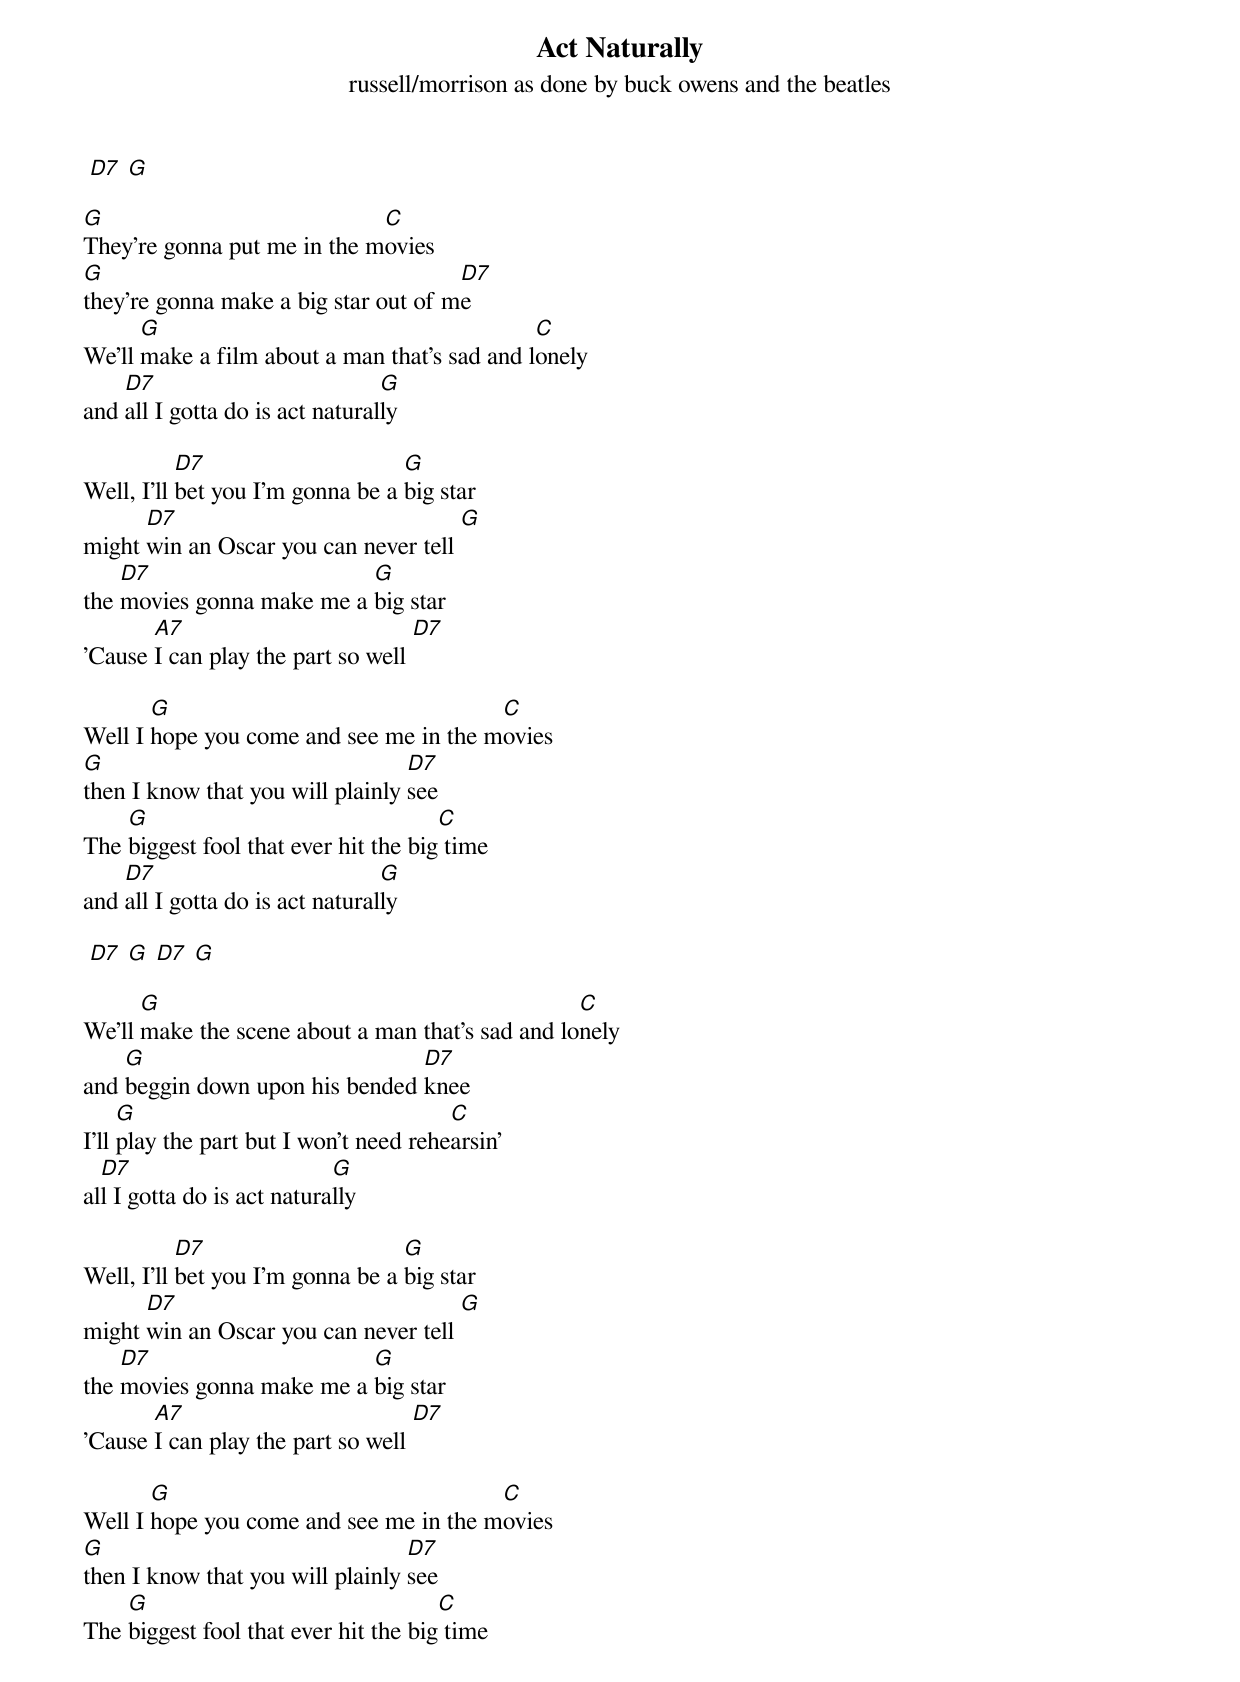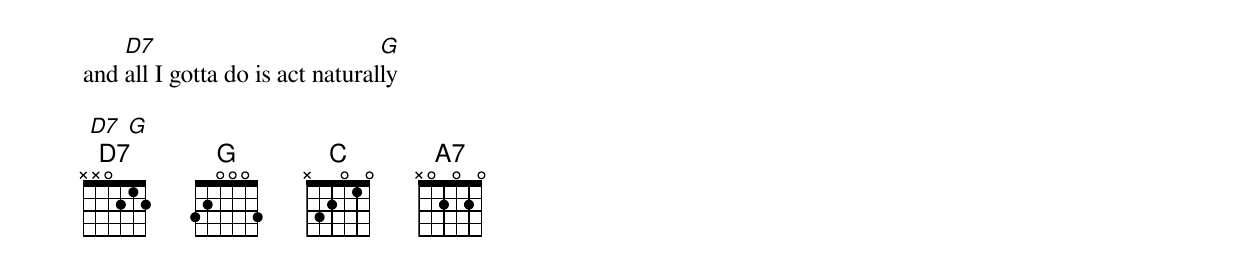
{title: Act Naturally}
{subtitle: russell/morrison as done by buck owens and the beatles}
 [D7] [G]

[G]They're gonna put me in the m[C]ovies
[G]they're gonna make a big star out of m[D7]e
We'll [G]make a film about a man that's sad and l[C]onely
and [D7]all I gotta do is act natural[G]ly

Well, I'll [D7]bet you I'm gonna be a [G]big star
might [D7]win an Oscar you can never tell [G]
the [D7]movies gonna make me a [G]big star
'Cause [A7]I can play the part so well [D7]

Well I [G]hope you come and see me in the m[C]ovies
[G]then I know that you will plainly [D7]see
The [G]biggest fool that ever hit the big[C] time
and [D7]all I gotta do is act natural[G]ly

 [D7] [G] [D7] [G]

We'll [G]make the scene about a man that's sad and lo[C]nely
and [G]beggin down upon his bended [D7]knee
I'll [G]play the part but I won't need rehe[C]arsin'
al[D7]l I gotta do is act natura[G]lly

Well, I'll [D7]bet you I'm gonna be a [G]big star
might [D7]win an Oscar you can never tell [G]
the [D7]movies gonna make me a [G]big star
'Cause [A7]I can play the part so well [D7]

Well I [G]hope you come and see me in the m[C]ovies
[G]then I know that you will plainly [D7]see
The [G]biggest fool that ever hit the big[C] time
and [D7]all I gotta do is act natural[G]ly

 [D7] [G]
